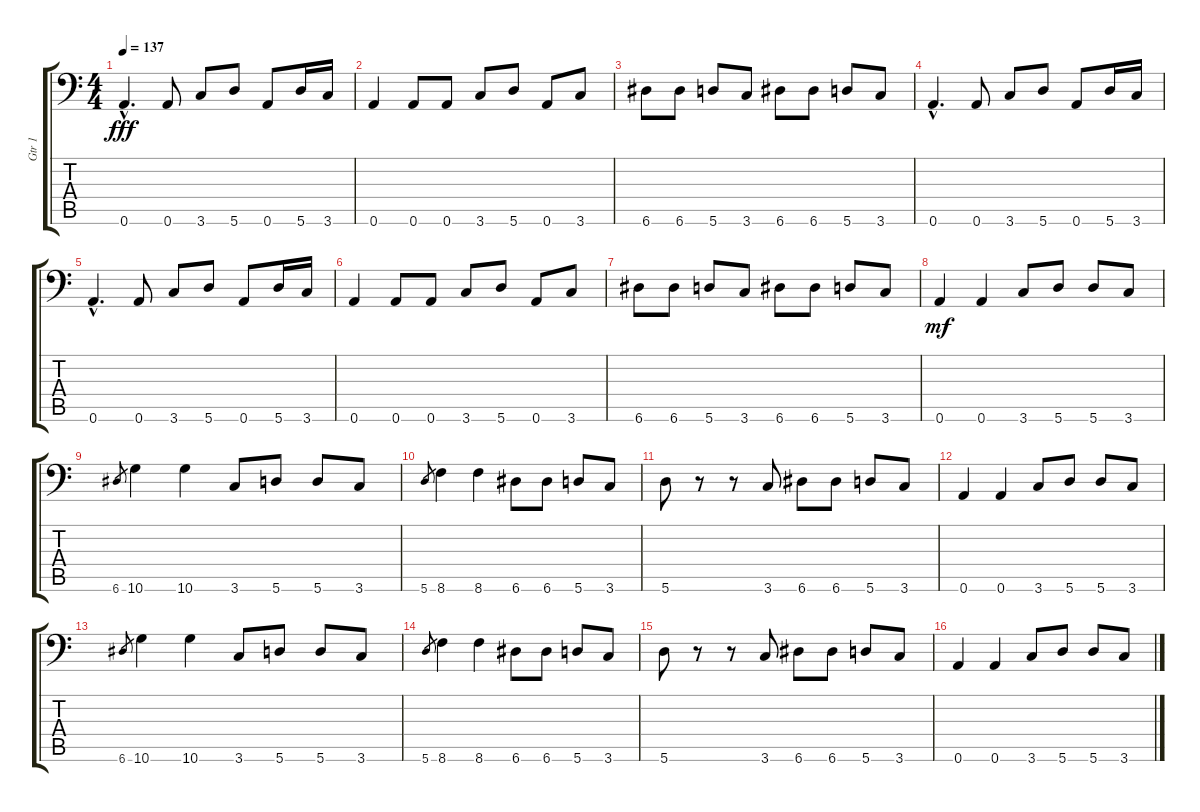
\track ("Gtr 1" "Gtr 1") {instrument distortionguitar}
\staff {score tabs}
\tuning (E4 B3 G3 D3 A2 A1) {hide}
\ts (4 4)
\tempo 137
\clef f4
\ks c
0.6{hac}.4{d dy fff} 0.6.8 3.6.8 5.6.8 0.6.8 5.6.16 3.6.16 |
0.6.4 0.6.8 0.6.8 3.6.8 5.6.8 0.6.8 3.6.8 |
6.6.8 6.6.8 5.6.8 3.6.8 6.6.8 6.6.8 5.6.8 3.6.8 |
0.6{hac}.4{d} 0.6.8 3.6.8 5.6.8 0.6.8 5.6.16 3.6.16 |
0.6{hac}.4{d} 0.6.8 3.6.8 5.6.8 0.6.8 5.6.16 3.6.16 |
0.6.4 0.6.8 0.6.8 3.6.8 5.6.8 0.6.8 3.6.8 |
6.6.8 6.6.8 5.6.8 3.6.8 6.6.8 6.6.8 5.6.8 3.6.8 |
0.6.4{dy mf} 0.6.4 3.6.8 5.6.8 5.6.8 3.6.8 |
6.6.8{gr} 10.6.4 10.6.4 3.6.8 5.6.8 5.6.8 3.6.8 |
5.6.8{gr} 8.6.4 8.6.4 6.6.8 6.6.8 5.6.8 3.6.8 |
5.6.8 r.8 r.8 3.6.8 6.6.8 6.6.8 5.6.8 3.6.8 |
0.6.4 0.6.4 3.6.8 5.6.8 5.6.8 3.6.8 |
6.6.8{gr} 10.6.4 10.6.4 3.6.8 5.6.8 5.6.8 3.6.8 |
5.6.8{gr} 8.6.4 8.6.4 6.6.8 6.6.8 5.6.8 3.6.8 |
5.6.8 r.8 r.8 3.6.8 6.6.8 6.6.8 5.6.8 3.6.8 |
0.6.4 0.6.4 3.6.8 5.6.8 5.6.8 3.6.8
